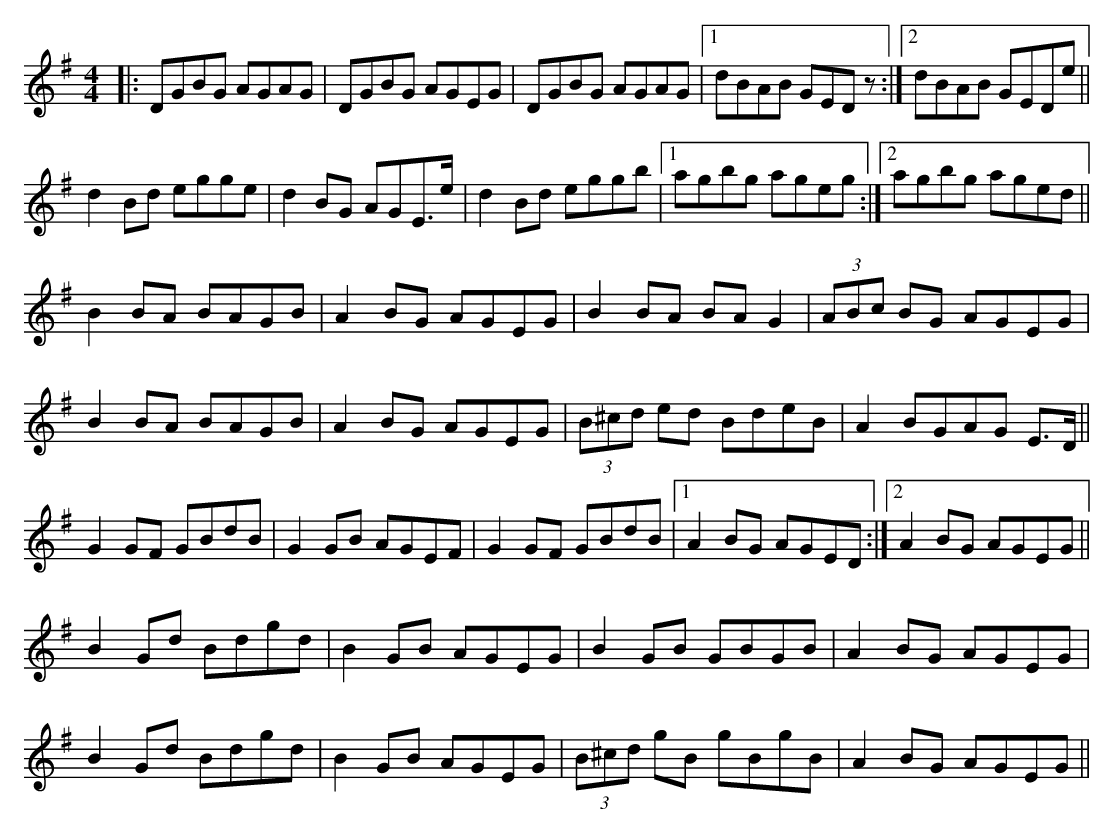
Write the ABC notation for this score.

X:1
M:4/4
K:G
|:DGBG AGAG|DGBG AGEG|DGBG AGAG|1 dBAB GEDz:|2 dBAB GEDe||
d2 Bd egge|d2 BG AGE>e|d2 Bd eggb|1 agbg ageg:|2 agbg aged||
B2 BA BAGB|A2 BG AGEG|B2 BA BA G2|(3ABc BG AGEG|
B2 BA BAGB|A2 BG AGEG|(3B^cd ed BdeB|A2 BGAG E>D||
G2 GF GBdB|G2 GB AGEF|G2 GF GBdB|1 A2 BG AGED:|2 A2 BG AGEG||
B2 Gd Bdgd|B2 GB AGEG|B2 GB GBGB|A2 BG AGEG|
B2 Gd Bdgd|B2 GB AGEG|(3B^cd gB gBgB|A2 BG AGEG||
